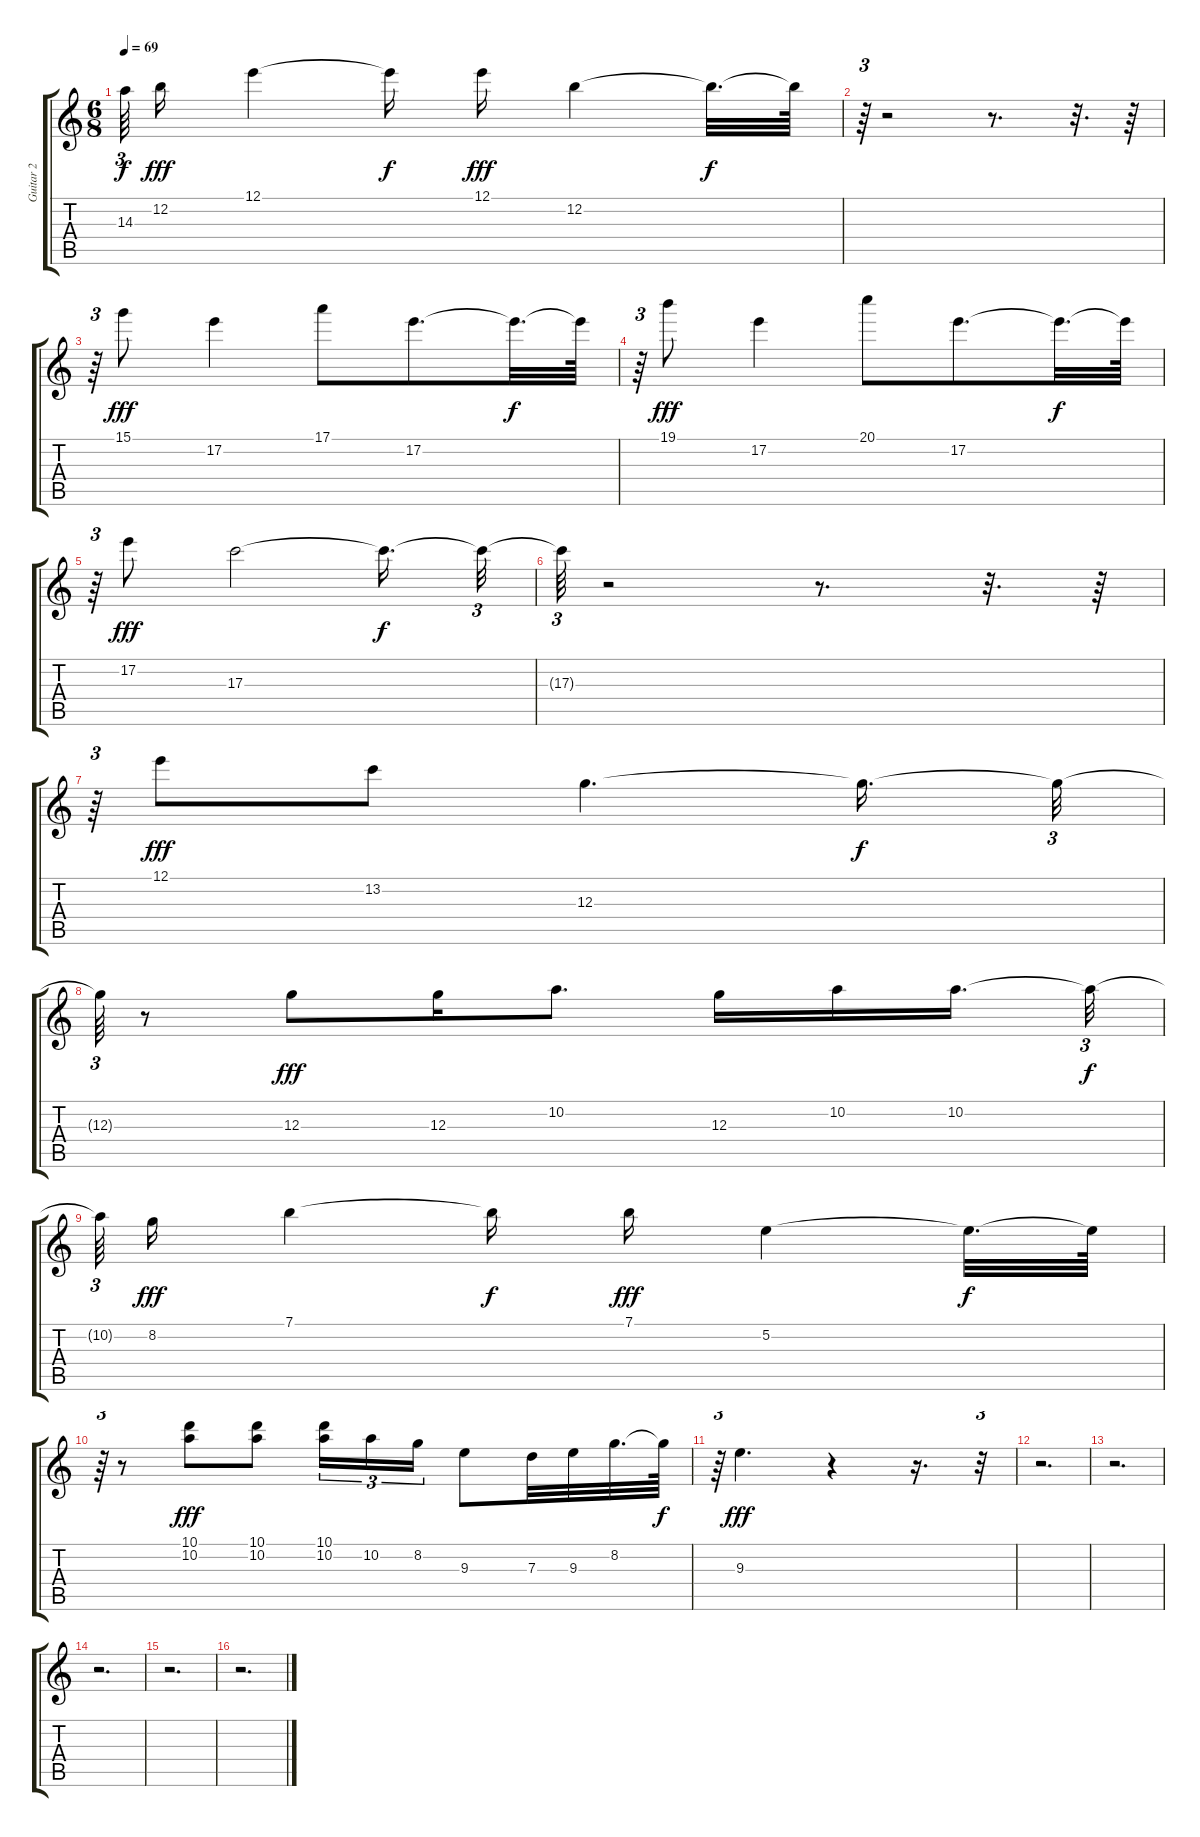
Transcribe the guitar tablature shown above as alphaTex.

\track ("Guitar 2" "Guitar 2") {instrument electricguitarclean}
\staff {score tabs}
\tuning (E4 B3 G3 D3 A2 E2) {hide}
\ts (6 8)
\tempo 69
\clef g2
\ks c
14.3{t}.64{tu (3 2) dy f} 12.2.16{dy fff} 12.1.4 12.1{t}.16{dy f} 12.1.16{dy fff} 12.2.4 12.2{t}.32{d dy f} 12.2{t}.64 |
r.64{tu (3 2)} r.2 r.8{d} r.32{d} r.64 |
r.64{tu (3 2)} 15.1.8{dy fff} 17.2.4 17.1.8 17.2.8{d} 17.2{t}.32{d dy f} 17.2{t}.64 |
r.64{tu (3 2)} 19.1.8{dy fff} 17.2.4 20.1.8 17.2.8{d} 17.2{t}.32{d dy f} 17.2{t}.64 |
r.64{tu (3 2)} 17.2.8{dy fff} 17.3.2 17.3{t}.16{d dy f} 17.3{t}.32{tu (3 2)} |
17.3{t}.64{tu (3 2)} r.2 r.8{d} r.32{d} r.64 |
r.64{tu (3 2)} 12.1.8{dy fff} 13.2.8 12.3.4{d} 12.3{t}.16{d dy f} 12.3{t}.32{tu (3 2)} |
12.3{t}.64{tu (3 2)} r.8 12.3.8{dy fff} 12.3.16 10.2.8{d} 12.3.16 10.2.16 10.2.16{d beam splitsecondary} 10.2{t}.32{tu (3 2) dy f} |
10.2{t}.64{tu (3 2)} 8.2.16{dy fff} 7.1.4 7.1{t}.16{dy f} 7.1.16{dy fff} 5.2.4 5.2{t}.32{d dy f} 5.2{t}.64 |
r.64{tu (3 2)} r.8 (10.1 10.2).8{dy fff} (10.1 10.2).8 (10.1 10.2).16{tu (3 2)} 10.2.16{tu (3 2)} 8.2.16{tu (3 2)} 9.3.8 7.3.32 9.3.32 8.2.32{d} 8.2{t}.64{dy f} |
r.64{tu (3 2)} 9.3.4{d dy fff} r.4 r.16{d} r.32{tu (3 2)} |
r.2{d} |
r.2{d} |
r.2{d} |
r.2{d} |
r.2{d}
